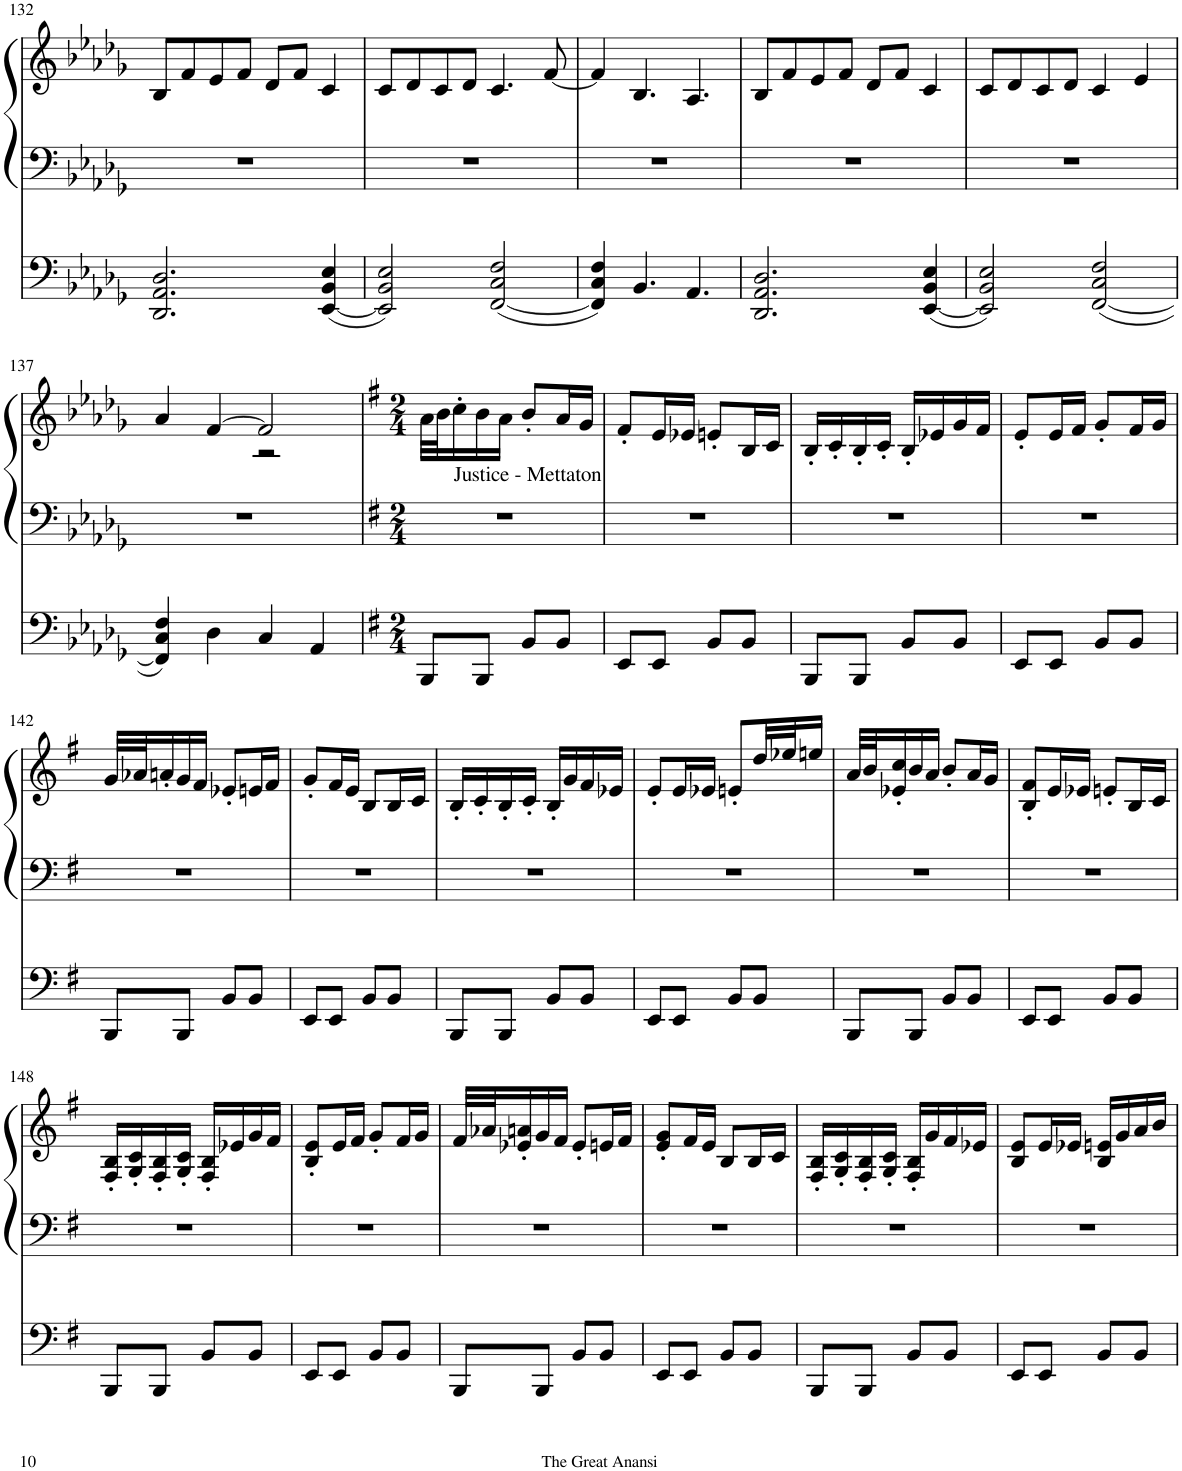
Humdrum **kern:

**kern	**kern	**kern
*part1	*part1	*part1
*staff3	*staff2	*staff1
*I"Piano	*	*
*I'Pno.	*	*
!!LO:PB:g=z
*clefF4	*clefF4	*clefG2
*k[b-e-a-d-g-]	*k[b-e-a-d-g-]	*k[b-e-a-d-g-]
*M4/4	*M4/4	*M4/4
=132	=132	=132
2.DD-/ 2.AA-/ 2.D-/	1r	8B-/L
.	.	8f/
.	.	8e-/
.	.	8f/J
.	.	8d-/L
.	.	8f/J
[4EE-/ 4BB-/ 4E-/	.	4c/
=133	=133	=133
2EE-/] 2BB-/ 2E-/	1r	8c/L
.	.	8d-/
.	.	8c/
.	.	8d-/J
[2FF/ 2C/ 2F/	.	4.c/
.	.	[8f/
=134	=134	=134
4FF/] 4C/ 4F/	1r	4f/]
4.BB-/	.	4.B-/
4.AA-/	.	4.A-/
=135	=135	=135
2.DD-/ 2.AA-/ 2.D-/	1r	8B-/L
.	.	8f/
.	.	8e-/
.	.	8f/J
.	.	8d-/L
.	.	8f/J
[4EE-/ 4BB-/ 4E-/	.	4c/
=136	=136	=136
2EE-/] 2BB-/ 2E-/	1r	8c/L
.	.	8d-/
.	.	8c/
.	.	8d-/J
[2FF/ 2C/ 2F/	.	4c/
.	.	4e-/
!!LO:LB:g=z
=137	=137	=137
*	*	*^
4FF/] 4C/ 4F/	1r	4a-/	2ryy
4D-\	.	[4f/	.
4C/	.	2f/]	2r
4AA-/	.	.	.
*	*	*v	*v
=138	=138	=138
*k[f#]	*k[f#]	*k[f#]
*M2/4	*M2/4	*M2/4
!	!	!LO:TX:b:t=Justice - Mettaton
8BBB/L	2r	32a\LLL
.	.	32b\J
.	.	16cc'\
8BBB/J	.	16b\
.	.	16a\JJ
8BB/L	.	8b'/L
8BB/J	.	16a/L
.	.	16g/JJ
=139	=139	=139
8EE/L	2r	8f#'/L
8EE/J	.	16e/L
.	.	16e-X/JJ
8BB/L	.	8en'/L
8BB/J	.	16B/L
.	.	16c/JJ
=140	=140	=140
8BBB/L	2r	16B'/LL
.	.	16c'/
8BBB/J	.	16B'/
.	.	16c'/JJ
8BB/L	.	16B'/LL
.	.	16e-X/
8BB/J	.	16g/
.	.	16f#/JJ
=141	=141	=141
8EE/L	2r	8e'/L
8EE/J	.	16e/L
.	.	16f#/JJ
8BB/L	.	8g'/L
8BB/J	.	16f#/L
.	.	16g/JJ
!!LO:LB:g=z
=142	=142	=142
8BBB/L	2r	32g/LLL
.	.	32a-X/J
.	.	16an'/
8BBB/J	.	16g/
.	.	16f#/JJ
8BB/L	.	8e-X'/L
8BB/J	.	16en/L
.	.	16f#/JJ
=143	=143	=143
8EE/L	2r	8g'/L
8EE/J	.	16f#/L
.	.	16e/JJ
8BB/L	.	8B/L
8BB/J	.	16B/L
.	.	16c/JJ
=144	=144	=144
8BBB/L	2r	16B'/LL
.	.	16c'/
8BBB/J	.	16B'/
.	.	16c'/JJ
8BB/L	.	16B'/LL
.	.	16g/
8BB/J	.	16f#/
.	.	16e-X/JJ
=145	=145	=145
8EE/L	2r	8e'/L
8EE/J	.	16e/L
.	.	16e-X/JJ
8BB/L	.	8en'/L
8BB/J	.	32dd/LL
.	.	32ee-X/J
.	.	16een/JJ
=146	=146	=146
8BBB/L	2r	32a/LLL
.	.	32b/J
.	.	16e-X/' 16cc/'
8BBB/J	.	16b/
.	.	16a/JJ
8BB/L	.	8b'/L
8BB/J	.	16a/L
.	.	16g/JJ
=147	=147	=147
8EE/L	2r	8B/' 8f#/'L
8EE/J	.	16e/L
.	.	16e-X/JJ
8BB/L	.	8en'/L
8BB/J	.	16B/L
.	.	16c/JJ
!!LO:LB:g=z
=148	=148	=148
8BBB/L	2r	16F#/' 16B/'LL
.	.	16G/' 16c/'
8BBB/J	.	16F#/' 16B/'
.	.	16G/' 16c/'JJ
8BB/L	.	16F#/' 16B/'LL
.	.	16e-X/
8BB/J	.	16g/
.	.	16f#/JJ
=149	=149	=149
8EE/L	2r	8B/' 8e/'L
8EE/J	.	16e/L
.	.	16f#/JJ
8BB/L	.	8g'/L
8BB/J	.	16f#/L
.	.	16g/JJ
=150	=150	=150
8BBB/L	2r	32f#/LLL
.	.	32a-X/J
.	.	16e-X/' 16an/'
8BBB/J	.	16g/
.	.	16f#/JJ
8BB/L	.	8e-'/L
8BB/J	.	16en/L
.	.	16f#/JJ
=151	=151	=151
8EE/L	2r	8e/' 8g/'L
8EE/J	.	16f#/L
.	.	16e/JJ
8BB/L	.	8B/L
8BB/J	.	16B/L
.	.	16c/JJ
=152	=152	=152
8BBB/L	2r	16F#/' 16B/'LL
.	.	16G/' 16c/'
8BBB/J	.	16F#/' 16B/'
.	.	16G/' 16c/'JJ
8BB/L	.	16F#/' 16B/'LL
.	.	16g/
8BB/J	.	16f#/
.	.	16e-X/JJ
=153	=153	=153
8EE/L	2r	8B/ 8e/L
8EE/J	.	16e/L
.	.	16e-X/JJ
8BB/L	.	16B/ 16en/LL
.	.	16g/
8BB/J	.	16a/
.	.	16b/JJ
=	=	=
*-	*-	*-
